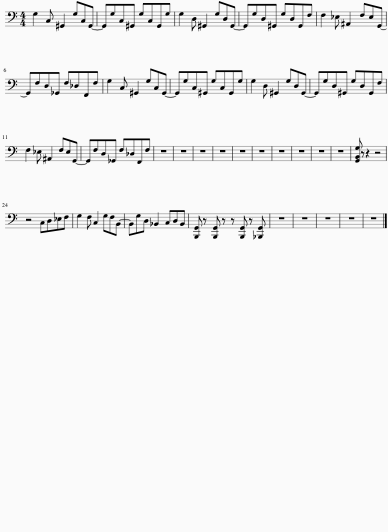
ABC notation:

X:1
L:1/8
M:4/4
I:linebreak $
K:C
V:1 bass
V:1
 G,2 C, ^G,,2 G,C,G,,- | G,,G,C,^G,, G,C,G,,G, | G,2 D, ^G,,2 G,D,G,,- | G,,G,D,^G,, G,D,G,,F, | F,2 _E, ^A,,2 F,E,G,,- |$ %5
 G,,F,D,_G,, F,_D,F,,F, | G,2 C, ^G,,2 G,C,G,,- | G,,G,C,^G,, G,C,G,,G, | G,2 D, ^G,,2 G,D,G,,- | G,,G,D,^G,, G,D,G,,F, |$ %10
 F,2 _E, ^A,,2 F,E,G,,- | G,,F,D,_G,, F,_D,F,,F, | z8 | z8 | z8 | %15
 z8 | z8 | z8 | z8 | z8 | %20
 z8 | z8 | [G,,B,,G,] z z2 z4 |$ z4 C,D,_E,F, | G,2 F, C,2 G,F,B,,- | %25
 B,,G,D, _B,,2 C,D,B,, | [B,,,G,,] z [B,,,G,,] z z [B,,,G,,] z [_B,,,G,,] | z8 | z8 | z8 | %30
 z8 | z8 |] %32
